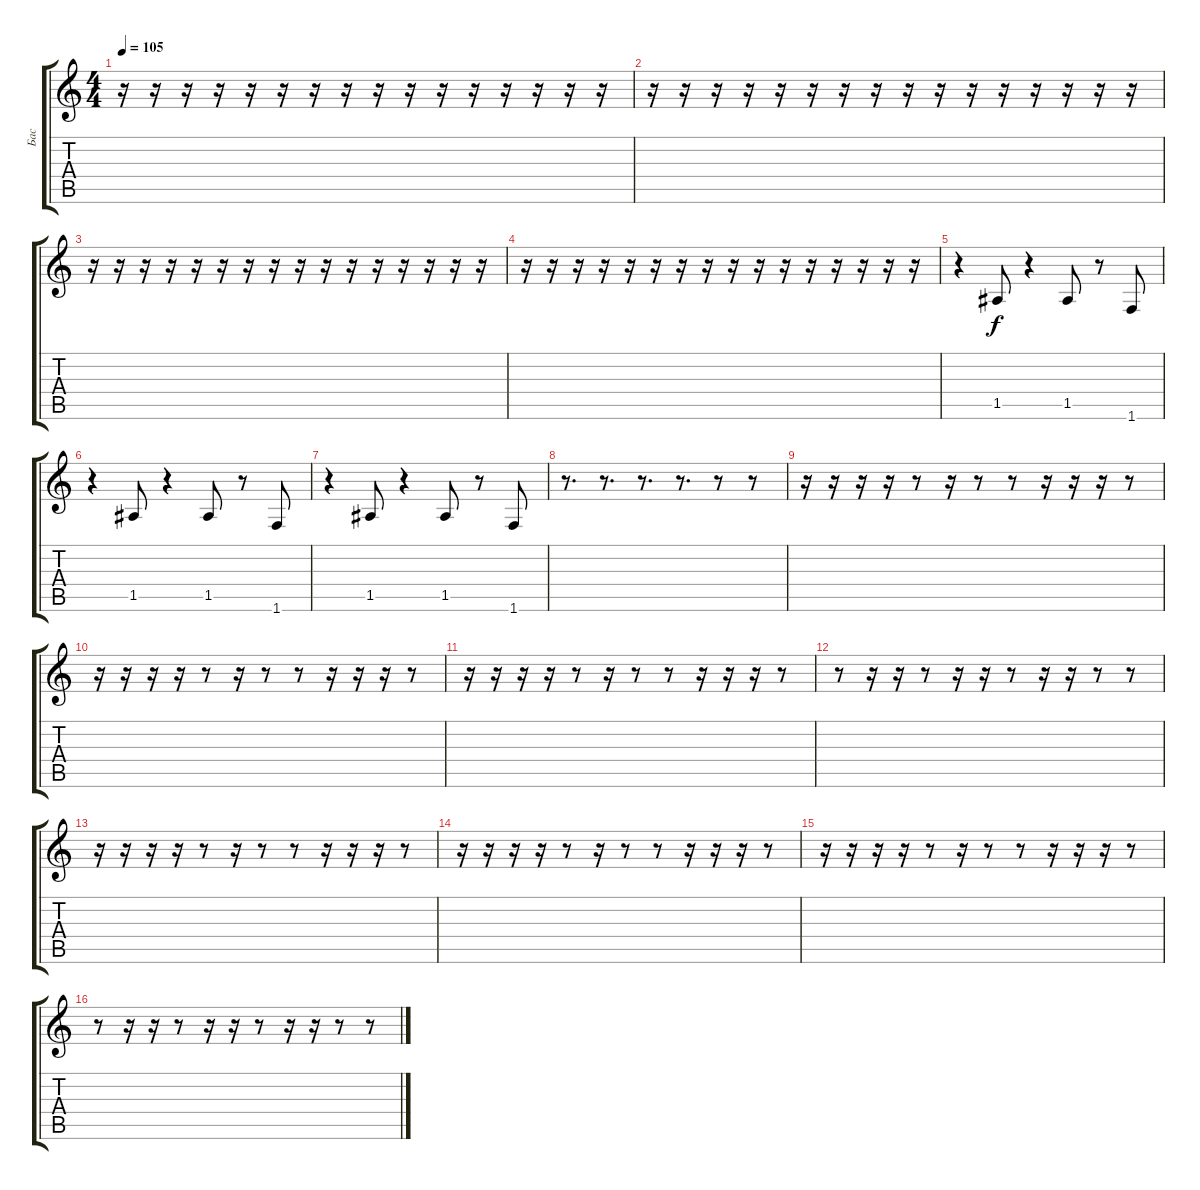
\track ("Бас" "Бас") {instrument electricbassfinger}
\staff {score tabs}
\tuning (E4 B3 G3 D3 A2 E2) {hide}
\ts (4 4)
\tempo 105
\clef g2
\ks c
r.16{dy f} r.16 r.16 r.16 r.16 r.16 r.16 r.16 r.16 r.16 r.16 r.16 r.16 r.16 r.16 r.16 |
r.16 r.16 r.16 r.16 r.16 r.16 r.16 r.16 r.16 r.16 r.16 r.16 r.16 r.16 r.16 r.16 |
r.16 r.16 r.16 r.16 r.16 r.16 r.16 r.16 r.16 r.16 r.16 r.16 r.16 r.16 r.16 r.16 |
r.16 r.16 r.16 r.16 r.16 r.16 r.16 r.16 r.16 r.16 r.16 r.16 r.16 r.16 r.16 r.16 |
r.4 1.5.8 r.4 1.5.8 r.8 1.6.8 |
r.4 1.5.8 r.4 1.5.8 r.8 1.6.8 |
r.4 1.5.8 r.4 1.5.8 r.8 1.6.8 |
r.8{d} r.8{d} r.8{d} r.8{d} r.8 r.8 |
r.16 r.16 r.16 r.16 r.8 r.16 r.8 r.8 r.16 r.16 r.16 r.8 |
r.16 r.16 r.16 r.16 r.8 r.16 r.8 r.8 r.16 r.16 r.16 r.8 |
r.16 r.16 r.16 r.16 r.8 r.16 r.8 r.8 r.16 r.16 r.16 r.8 |
r.8 r.16 r.16 r.8 r.16 r.16 r.8 r.16 r.16 r.8 r.8 |
r.16 r.16 r.16 r.16 r.8 r.16 r.8 r.8 r.16 r.16 r.16 r.8 |
r.16 r.16 r.16 r.16 r.8 r.16 r.8 r.8 r.16 r.16 r.16 r.8 |
r.16 r.16 r.16 r.16 r.8 r.16 r.8 r.8 r.16 r.16 r.16 r.8 |
r.8 r.16 r.16 r.8 r.16 r.16 r.8 r.16 r.16 r.8 r.8
